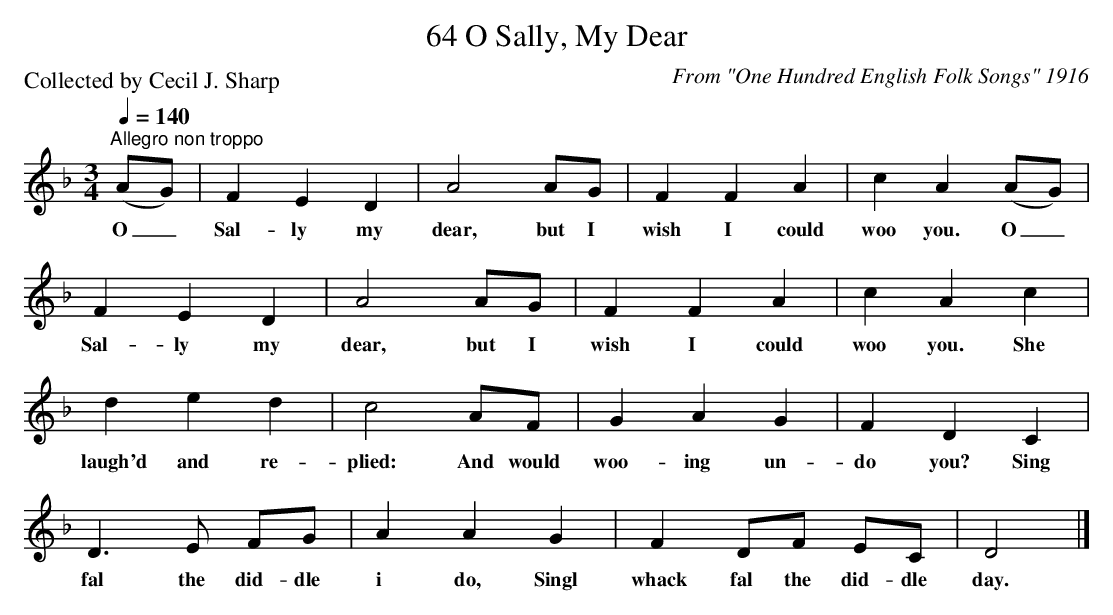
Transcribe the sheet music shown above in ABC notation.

X:1
T:64 O Sally, My Dear
C:From "One Hundred English Folk Songs" 1916
P:Collected by Cecil J. Sharp
Q:1/4=140
L:1/4
M:3/4
K:Dm
"^Allegro non troppo" (A/G/) | F E D | A2 A/G/ | F F A | c A (A/G/) |$ F E D | A2 A/G/ | F F A |
w: O _|Sal- ly my|dear, but I|wish I could|woo you. O _|Sal- ly my|dear, but I|wish I could|
c A c |$ d e d | c2 A/F/ | G A G | F D C |$ D3/2 E/ F/G/ | A A G | F D/F/ E/C/ | D2 |]
w: woo you. She|laugh'd and re-|plied: And would|woo- ing un-|do you? Sing|fal the did- dle|i do, Singl|whack fal the did- dle|day.|
